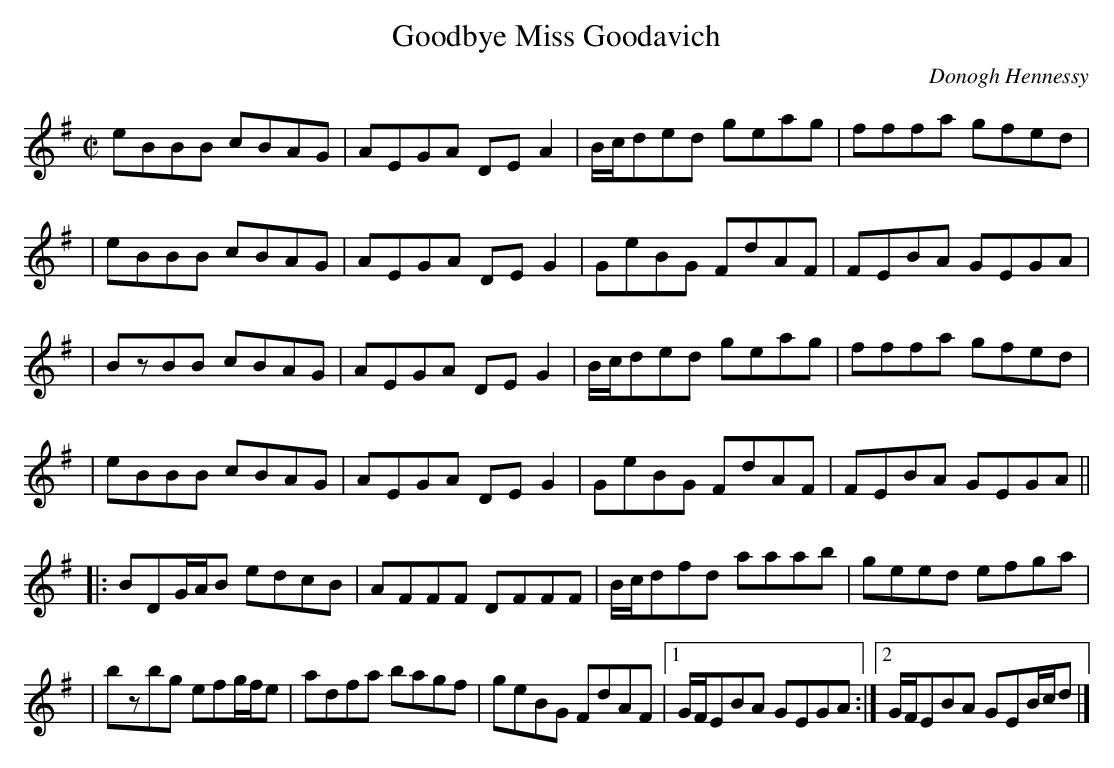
X:1
T:Goodbye Miss Goodavich
M:C|
L:1/8
C:Donogh Hennessy
K:G
  eBBB cBAG | AEGA DEA2 | B/c/ded geag | fffa gfed |
| eBBB cBAG | AEGA DEG2 | GeBG FdAF | FEBA GEGA |
| BzBB cBAG | AEGA DEG2 | B/c/ded geag | fffa gfed |
| eBBB cBAG | AEGA DEG2 | GeBG FdAF | FEBA GEGA ||
|: BDG/A/B edcB | AFFF DFFF | B/c/dfd aaab | geed efga |
| bzbg efg/f/e | adfa bagf | geBG FdAF |1 G/F/EBA GEGA :|2 G/F/EBA GEB/c/d |]
